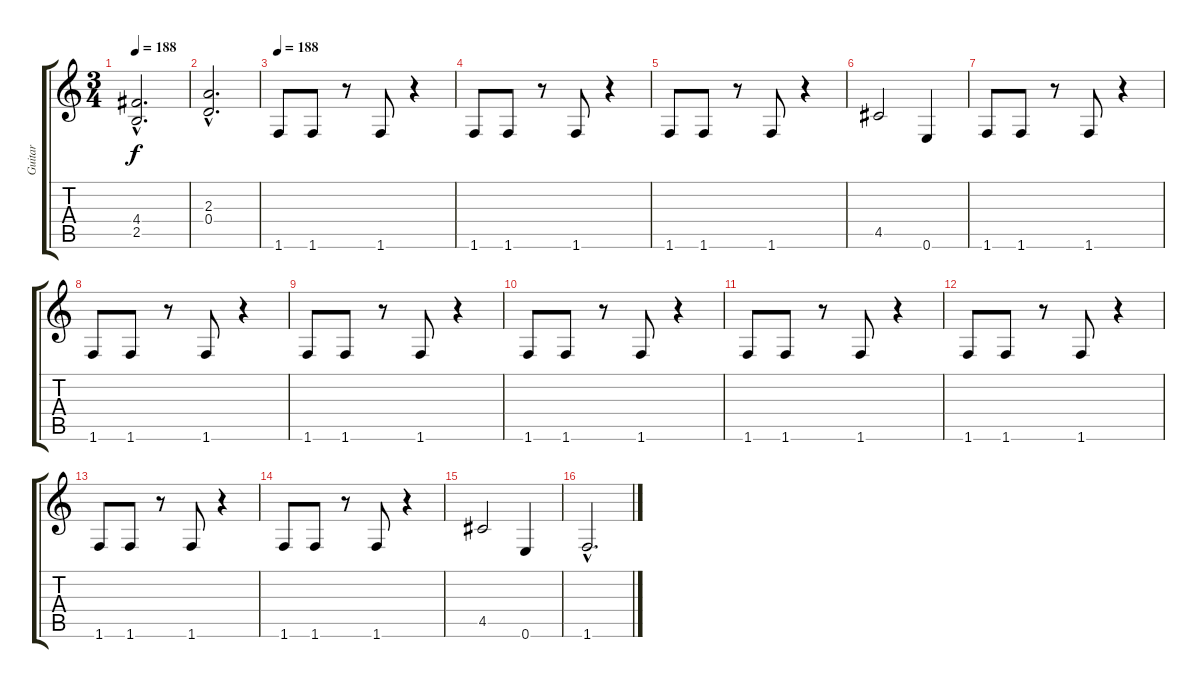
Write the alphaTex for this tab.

\track ("Guitar" "Guitar") {instrument distortionguitar}
\staff {score tabs}
\tuning (E4 B3 G3 D3 A2 E2) {hide}
\ts (3 4)
\tempo 188
\clef g2
\ks c
(4.4{hac} 2.5{hac}).2{d dy f} |
(2.3{hac} 0.4{hac}).2{d} |
\tempo 188
1.6.8 1.6.8 r.8 1.6.8 r.4 |
1.6.8 1.6.8 r.8 1.6.8 r.4 |
1.6.8 1.6.8 r.8 1.6.8 r.4 |
4.5.2 0.6.4 |
1.6.8 1.6.8 r.8 1.6.8 r.4 |
1.6.8 1.6.8 r.8 1.6.8 r.4 |
1.6.8 1.6.8 r.8 1.6.8 r.4 |
1.6.8 1.6.8 r.8 1.6.8 r.4 |
1.6.8 1.6.8 r.8 1.6.8 r.4 |
1.6.8 1.6.8 r.8 1.6.8 r.4 |
1.6.8 1.6.8 r.8 1.6.8 r.4 |
1.6.8 1.6.8 r.8 1.6.8 r.4 |
4.5.2 0.6.4 |
1.6{hac}.2{d}
